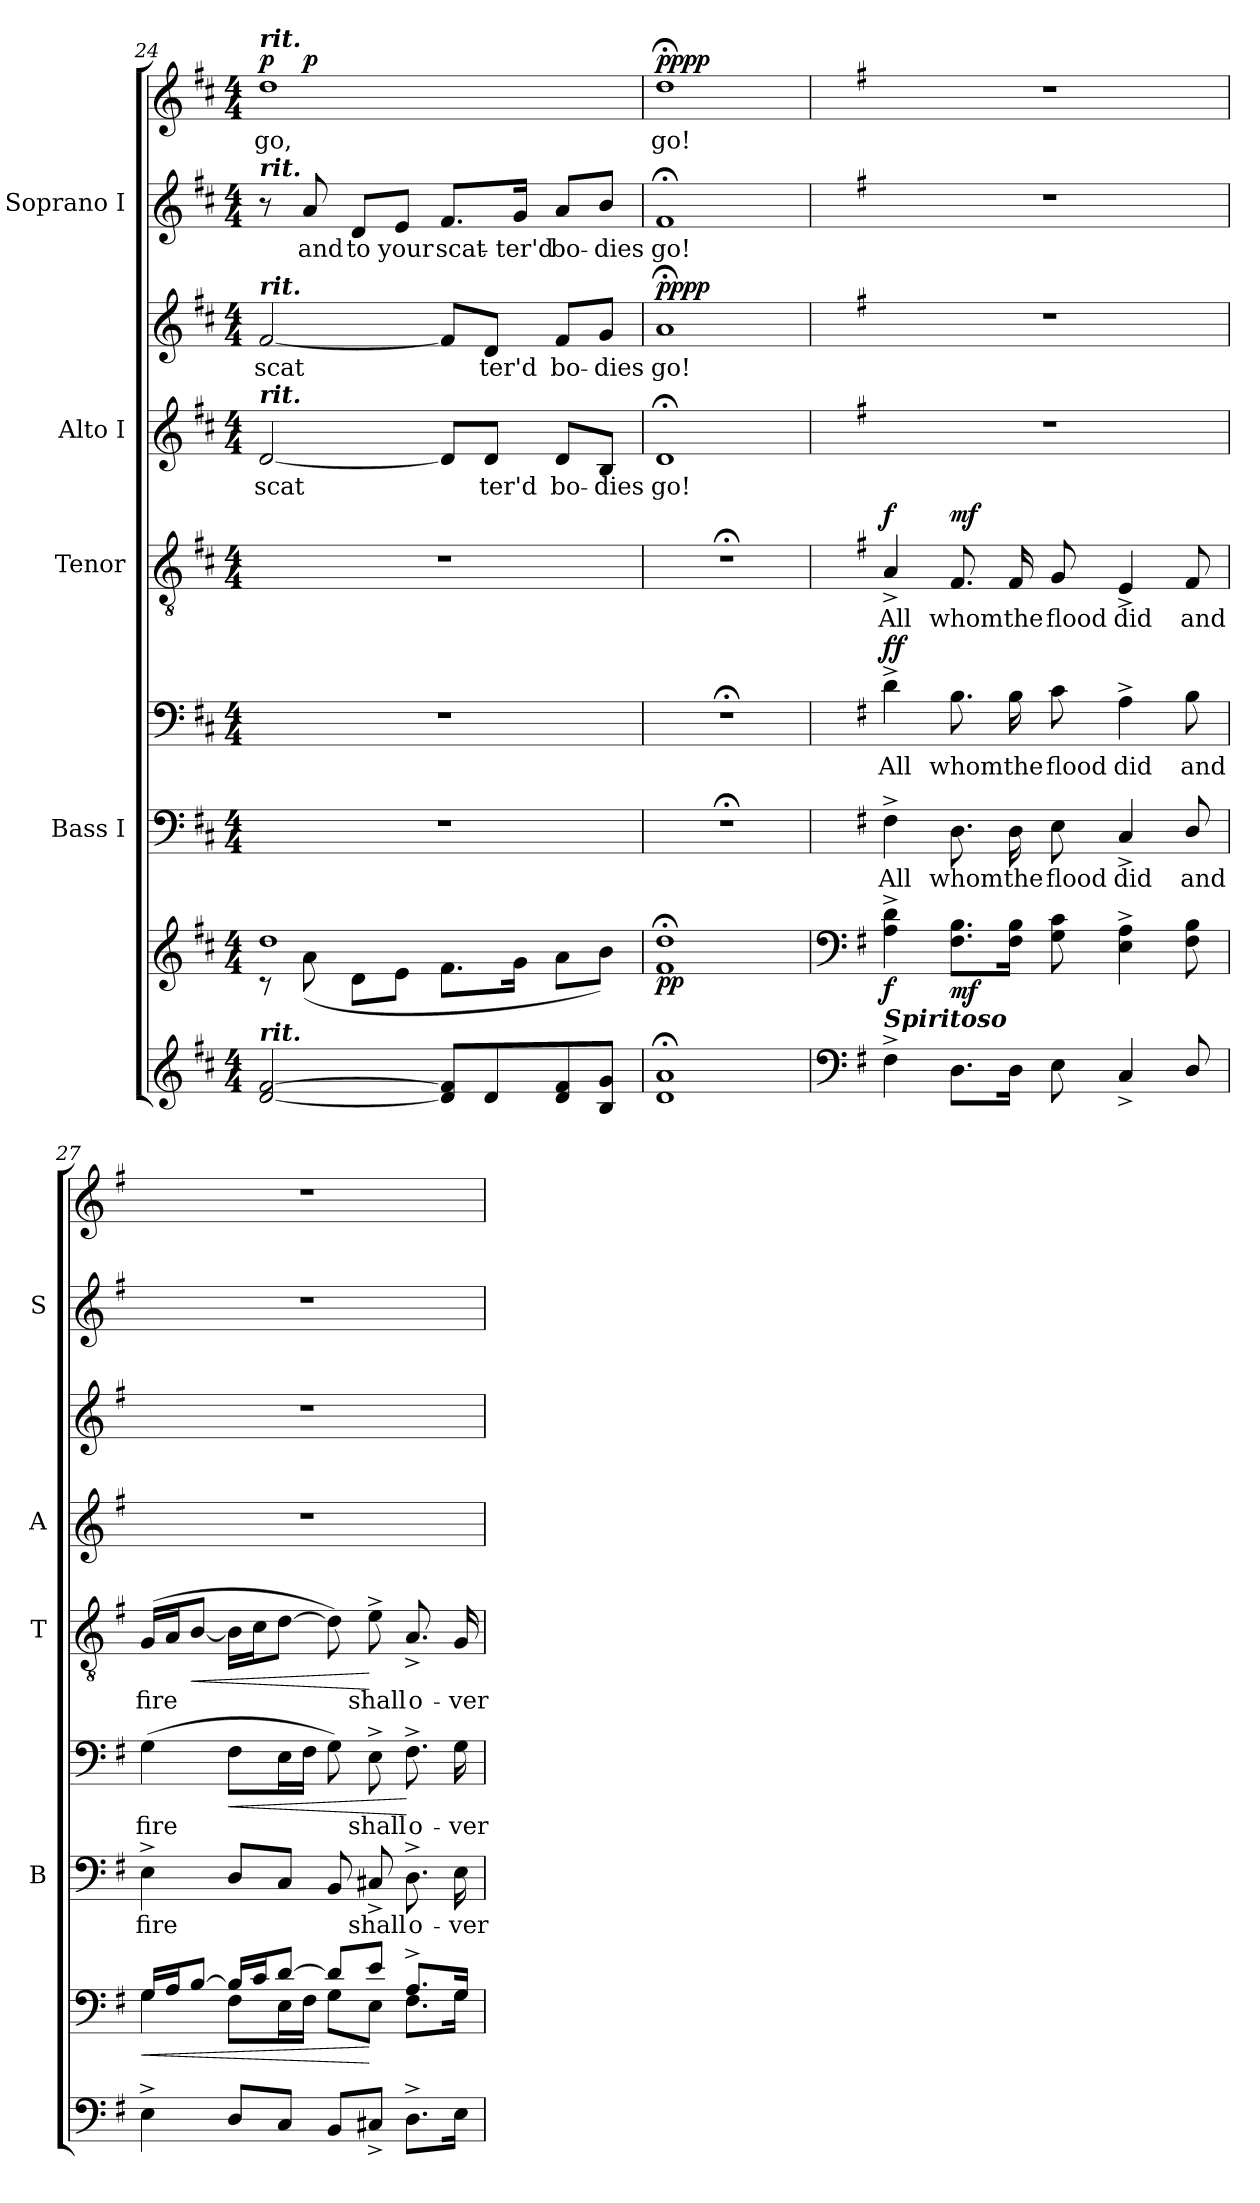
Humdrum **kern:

**kern	**kern	**dynam	**kern	**text	**kern	**text	**dynam	**kern	**text	**dynam	**kern	**text	**kern	**text	**dynam	**kern	**text	**kern	**text	**dynam
*part5	*part5	*part5	*part4	*part4	*part4	*part4	*part4	*part3	*part3	*part3	*part2	*part2	*part2	*part2	*part2	*part1	*part1	*part1	*part1	*part1
*staff9	*staff8	*staff8/9	*staff7	*staff7	*staff6	*staff6	*staff6/7	*staff5	*staff5	*staff5	*staff4	*staff4	*staff3	*staff3	*staff3/4	*staff2	*staff2	*staff1	*staff1	*staff1/2
*	*	*	*I"Bass I	*	*	*	*	*I"Tenor	*	*	*I"Alto I	*	*	*	*	*I"Soprano I	*	*	*	*
*	*	*	*I'B	*	*	*	*	*I'T	*	*	*I'A	*	*	*	*	*I'S	*	*	*	*
!!LO:PB:g=z
*clefG2	*clefG2	*	*clefF4	*	*clefF4	*	*	*clefGv2	*	*	*clefG2	*	*clefG2	*	*	*clefG2	*	*clefG2	*	*
*k[f#c#]	*k[f#c#]	*	*k[f#c#]	*	*k[f#c#]	*	*	*k[f#c#]	*	*	*k[f#c#]	*	*k[f#c#]	*	*	*k[f#c#]	*	*k[f#c#]	*	*
*D:	*D:	*	*D:	*	*D:	*	*	*D:	*	*	*D:	*	*D:	*	*	*D:	*	*D:	*	*
*M4/4	*M4/4	*	*M4/4	*	*M4/4	*	*	*M4/4	*	*	*M4/4	*	*M4/4	*	*	*M4/4	*	*M4/4	*	*
=24	=24	=24	=24	=24	=24	=24	=24	=24	=24	=24	=24	=24	=24	=24	=24	=24	=24	=24	=24	=24
*	*^	*	*	*	*	*	*	*	*	*	*	*	*	*	*	*	*	*	*	*
!	!	!	!	!	!	!	!	!	!	!	!	!	!	!	!	!	!	!	!LO:TX:a:Bi:t=rit.	!	!
!	!	!	!	!	!	!	!	!	!	!	!	!	!	!	!	!	!LO:TX:a:Bi:t=rit.	!	!	!	!
!	!	!	!	!	!	!	!	!	!	!	!	!	!	!LO:TX:a:Bi:t=rit.	!	!	!	!	!	!	!
!	!	!	!	!	!	!	!	!	!	!	!	!LO:TX:a:Bi:t=rit.	!	!	!	!	!	!	!	!	!
!LO:TX:a:Bi:t=rit.	!	!	!	!	!	!	!	!	!	!	!	!	!	!	!	!	!	!	!	!	!
!	!	!	!	!	!	!	!	!	!	!	!	!	!LO:LY:b	!	!LO:LY:b	!	!	!	!	!LO:LY:b	!LO:DY:b
[2d/ [2f#/	1dd	8rc	.	1r	.	1r	.	.	1r	.	.	[2d/	scat­	[2f#/	scat­	.	8r	.	1dd	go,	p
!	!	!	!	!	!	!	!	!	!	!	!	!	!	!	!	!	!	!LO:LY:b	!	!	!LO:DY:b=2
.	.	(<8a\	.	.	.	.	.	.	.	.	.	.	.	.	.	.	8a/	and	.	.	p
!	!	!	!	!	!	!	!	!	!	!	!	!	!	!	!	!	!	!LO:LY:b	!	!	!
.	.	8d\L	.	.	.	.	.	.	.	.	.	.	.	.	.	.	8d/L	to	.	.	.
!	!	!	!	!	!	!	!	!	!	!	!	!	!	!	!	!	!	!LO:LY:b	!	!	!
.	.	8e\J	.	.	.	.	.	.	.	.	.	.	.	.	.	.	8e/J	your	.	.	.
!	!	!	!	!	!	!	!	!	!	!	!	!	!	!	!	!	!	!LO:LY:b	!	!	!
8d/] 8f#/]L	.	8.f#\L	.	.	.	.	.	.	.	.	.	8d/L]	.	8f#/L]	.	.	8.f#/L	scat-	.	.	.
!	!	!	!	!	!	!	!	!	!	!	!	!	!LO:LY:b	!	!LO:LY:b	!	!	!	!	!	!
8d/	.	.	.	.	.	.	.	.	.	.	.	8d/J	ter'd	8d/J	ter'd	.	.	.	.	.	.
!	!	!	!	!	!	!	!	!	!	!	!	!	!	!	!	!	!	!LO:LY:b	!	!	!
.	.	16g\Jk	.	.	.	.	.	.	.	.	.	.	.	.	.	.	16g/Jk	-ter'd	.	.	.
!	!	!	!	!	!	!	!	!	!	!	!	!	!LO:LY:b	!	!LO:LY:b	!	!	!LO:LY:b	!	!	!
8d/ 8f#/	.	8a\L	.	.	.	.	.	.	.	.	.	8d/L	bo-	8f#/L	bo-	.	8a/L	bo-	.	.	.
!	!	!	!	!	!	!	!	!	!	!	!	!	!LO:LY:b	!	!LO:LY:b	!	!	!LO:LY:b	!	!	!
8B/ 8g/J	.	8b\J)	.	.	.	.	.	.	.	.	.	8B/J	-dies	8g/J	-dies	.	8b/J	-dies	.	.	.
=25	=25	=25	=25	=25	=25	=25	=25	=25	=25	=25	=25	=25	=25	=25	=25	=25	=25	=25	=25	=25	=25
!	!	!	!LO:DY:b	!	!	!	!	!	!	!	!	!	!LO:LY:b	!	!LO:LY:b	!LO:DY:b=2	!	!LO:LY:b	!	!LO:LY:b	!
!	!	!	!	!	!	!	!	!	!	!	!	!	!	!	!	!LO:DY:n=1:b	!	!	!	!	!LO:DY:b=2
!	!	!	!	!	!	!	!	!	!	!	!	!	!	!	!	!	!	!	!	!	!LO:DY:n=1:b
1d; 1a;	1dd;<	1f#	pp	1r;<	.	1r;<	.	.	1r;<	.	.	1d;	go!	1a;	go!	pp pp	1f#;	go!	1dd;<	go!	pp pp
=26	=26	=26	=26	=26	=26	=26	=26	=26	=26	=26	=26	=26	=26	=26	=26	=26	=26	=26	=26	=26	=26
*clefF4	*clefF4	*	*	*	*	*	*	*	*	*	*	*	*	*	*	*	*	*	*	*	*
*k[f#]	*k[f#]	*	*	*k[f#]	*	*k[f#]	*	*	*k[f#]	*	*	*k[f#]	*	*k[f#]	*	*	*k[f#]	*	*k[f#]	*	*
*G:	*G:	*	*	*G:	*	*G:	*	*	*G:	*	*	*G:	*	*G:	*	*	*G:	*	*G:	*	*
!	!LO:TX:b:Bi:t=Spiritoso	!	!	!	!	!	!	!	!	!	!	!	!	!	!	!	!	!	!	!	!
!	!	!	!LO:DY:b	!	!LO:LY:b	!	!LO:LY:b	!LO:DY:b=2	!	!LO:LY:b	!	!	!	!	!	!	!	!	!	!	!
!	!	!	!	!	!	!	!	!LO:DY:n=1:b	!	!	!LO:DY:b	!	!	!	!	!	!	!	!	!	!
4F#^>\	4A\^> 4d\^>	2ryy	f	4F#^>\	All	4d^>\	All	f f	4A^</	All	f	1r	.	1r	.	.	1r	.	1r	.	.
!	!	!	!LO:DY:b	!	!LO:LY:b	!	!LO:LY:b	!LO:DY:n=2:b=2	!	!LO:LY:b	!	!	!	!	!	!	!	!	!	!	!
!	!	!	!	!	!	!	!	!LO:DY:n=3:b	!	!	!LO:DY:b	!	!	!	!	!	!	!	!	!	!
8.D\L	8.F#\ 8.B\L	.	mf	8.D\	whom	8.B\	whom	mf mf	8.F#/	whom	mf	.	.	.	.	.	.	.	.	.	.
!	!	!	!	!	!LO:LY:b	!	!LO:LY:b	!	!	!LO:LY:b	!	!	!	!	!	!	!	!	!	!	!
16D\Jk	16F#\ 16B\Jk	.	.	16D\	the	16B\	the	.	16F#/	the	.	.	.	.	.	.	.	.	.	.	.
!	!	!	!	!	!LO:LY:b	!	!LO:LY:b	!	!	!LO:LY:b	!	!	!	!	!	!	!	!	!	!	!
8E\	8G\ 8c\	2ryy	.	8E\	flood	8c\	flood	.	8G/	flood	.	.	.	.	.	.	.	.	.	.	.
!	!	!	!	!	!LO:LY:b	!	!LO:LY:b	!	!	!LO:LY:b	!	!	!	!	!	!	!	!	!	!	!
4C^</	4E\^> 4A\^>	.	.	4C^</	did	4A^>\	did	.	4E^</	did	.	.	.	.	.	.	.	.	.	.	.
!	!	!	!	!	!LO:LY:b	!	!LO:LY:b	!	!	!LO:LY:b	!	!	!	!	!	!	!	!	!	!	!
8D/	8F#\ 8B\	.	.	8D/	and	8B\	and	.	8F#/	and	.	.	.	.	.	.	.	.	.	.	.
=27	=27	=27	=27	=27	=27	=27	=27	=27	=27	=27	=27	=27	=27	=27	=27	=27	=27	=27	=27	=27	=27
!	!	!	!LO:HP:b	!	!LO:LY:b	!	!LO:LY:b	!	!	!LO:LY:b	!	!	!	!	!	!	!	!	!	!	!
4E^>\	16G/LL	4G\	<	4E^>\	-fire	(>4G\	fire	.	(>16G/LL	fire	.	1r	.	1r	.	.	1r	.	1r	.	.
.	16A/J	.	.	.	.	.	.	.	16A/J	.	.	.	.	.	.	.	.	.	.	.	.
!	!	!	!	!	!	!	!	!	!	!	!LO:HP:b	!	!	!	!	!	!	!	!	!	!
.	[>8B/J	.	.	.	.	.	.	.	[8B/J	.	<	.	.	.	.	.	.	.	.	.	.
!	!	!	!	!	!	!	!	!LO:HP:b	!	!	!	!	!	!	!	!	!	!	!	!	!
8D/L	16B/LL]	8F#\L	.	8D/L	.	8F#\L	.	<	16B\LL]	.	.	.	.	.	.	.	.	.	.	.	.
.	16c/J	.	.	.	.	.	.	.	16c\J	.	.	.	.	.	.	.	.	.	.	.	.
8C/J	[>8d/J	16E\L	.	8C/J	.	16E\L	.	.	[8d\J	.	.	.	.	.	.	.	.	.	.	.	.
.	.	16F#\JJ	.	.	.	16F#\JJ	.	.	.	.	.	.	.	.	.	.	.	.	.	.	.
8BB/L	8d/L]	8G\L	.	8BB/	.	8G\)	.	.	8d\])	.	.	.	.	.	.	.	.	.	.	.	.
!	!	!	!	!	!LO:LY:b	!	!LO:LY:b	!	!	!LO:LY:b	!	!	!	!	!	!	!	!	!	!	!
8C#X^</J	8e/J	8E\J	[	8C#X^</	shall	8E^>\	shall	.	8e^>\	shall	[	.	.	.	.	.	.	.	.	.	.
!	!	!	!	!	!LO:LY:b	!	!LO:LY:b	!	!	!LO:LY:b	!	!	!	!	!	!	!	!	!	!	!
8.D^>\L	8.A^>/L	8.F#\L	.	8.D^>\	o-	8.F#^>\	o-	[	8.A^</	o-	.	.	.	.	.	.	.	.	.	.	.
!	!	!	!	!	!LO:LY:b	!	!LO:LY:b	!	!	!LO:LY:b	!	!	!	!	!	!	!	!	!	!	!
16E\Jk	16G/Jk	16G\Jk	.	16E\	-ver-	16G\	-ver-	.	16G/	-ver-	.	.	.	.	.	.	.	.	.	.	.
*	*v	*v	*	*	*	*	*	*	*	*	*	*	*	*	*	*	*	*	*	*	*
=	=	=	=	=	=	=	=	=	=	=	=	=	=	=	=	=	=	=	=	=
*-	*-	*-	*-	*-	*-	*-	*-	*-	*-	*-	*-	*-	*-	*-	*-	*-	*-	*-	*-	*-
